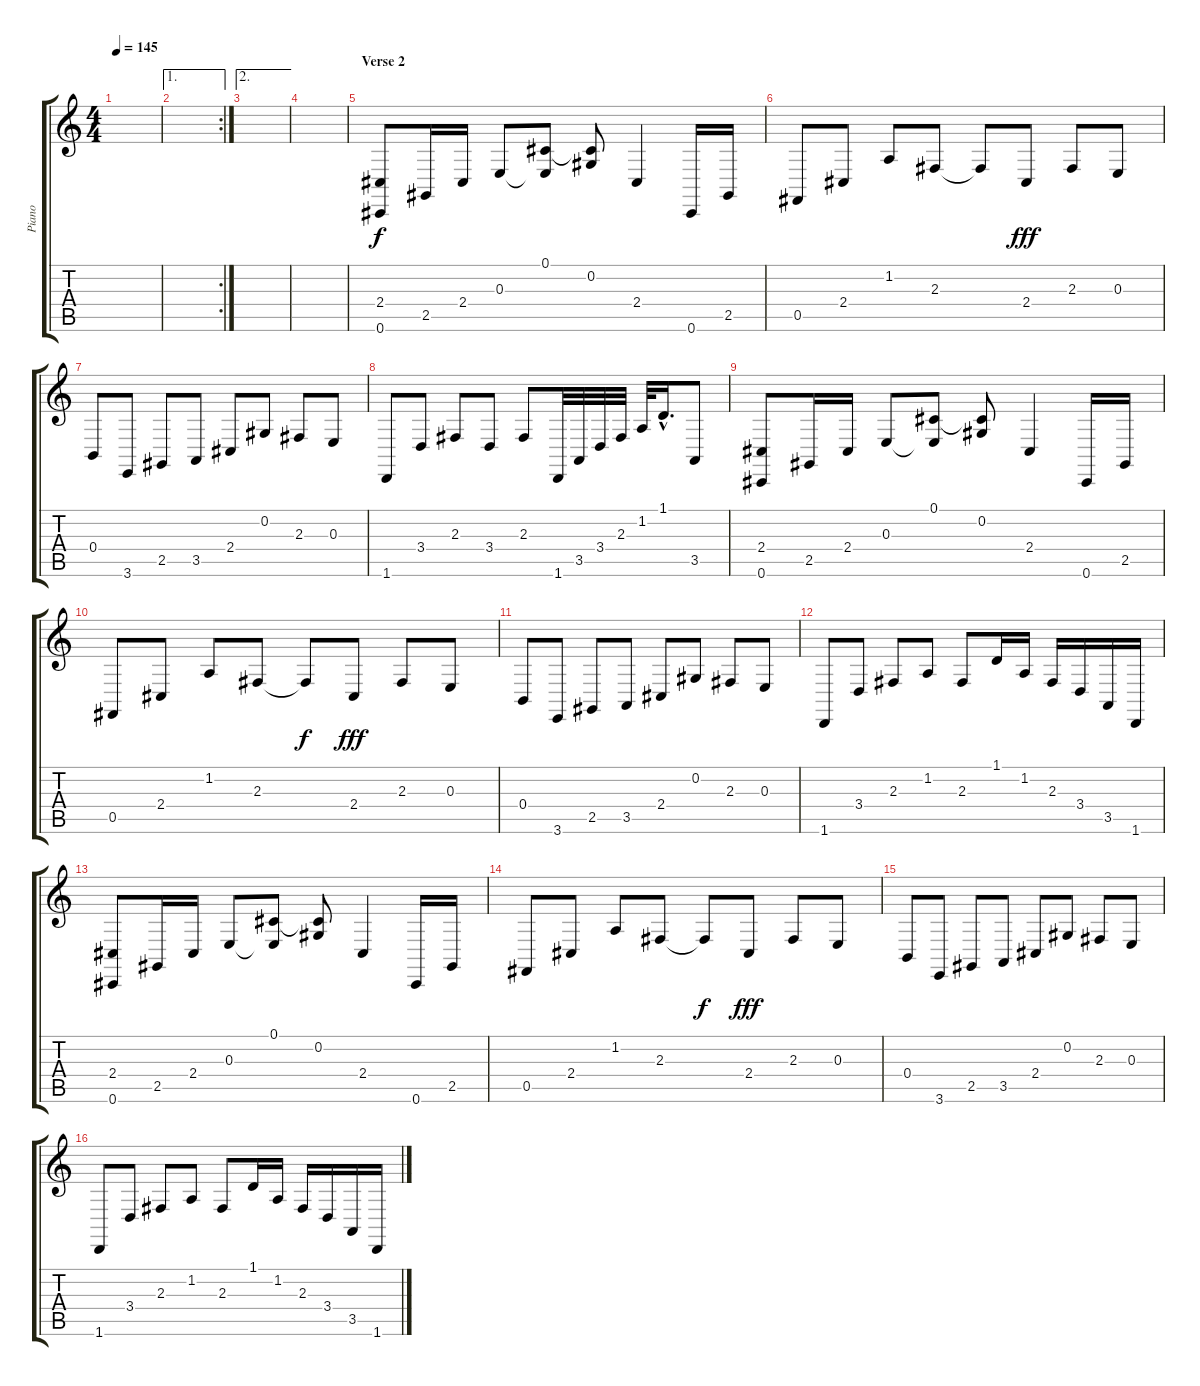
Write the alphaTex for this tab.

\track ("Piano" "Piano") {instrument brightacousticpiano}
\staff {score tabs}
\tuning (Db4 Ab3 E3 B2 Gb2 Db2) {hide}
\ts (4 4)
\tempo 145
\clef g2
\ks c
|
\ae 1
\rc 2
|
\ae 2
|
|
\section ("" "Verse 2")
(2.4 0.6).8 2.5.16 2.4.16 0.3.8 (0.1 0.3{t}).8 (0.1{t} 0.2).8 2.4.4 0.6.16 2.5.16 |
0.5.8 2.4.8 1.2.8 2.3.8 2.3{t}.8{dy f} 2.4.8{dy fff} 2.3.8 0.3.8 |
0.4.8 3.6.8 2.5.8 3.5.8 2.4.8 0.2.8 2.3.8 0.3.8 |
1.6.8 3.4.8 2.3.8 3.4.8 2.3.8 1.6.32 3.5.32 3.4.32 2.3.32 1.2.32 1.1{hac}.16{d} 3.5.8 |
(2.4 0.6).8 2.5.16 2.4.16 0.3.8 (0.1 0.3{t}).8 (0.1{t} 0.2).8 2.4.4 0.6.16 2.5.16 |
0.5.8 2.4.8 1.2.8 2.3.8 2.3{t}.8{dy f} 2.4.8{dy fff} 2.3.8 0.3.8 |
0.4.8 3.6.8 2.5.8 3.5.8 2.4.8 0.2.8 2.3.8 0.3.8 |
1.6.8 3.4.8 2.3.8 1.2.8 2.3.8 1.1.16 1.2.16 2.3.16 3.4.16 3.5.16 1.6.16 |
(2.4 0.6).8 2.5.16 2.4.16 0.3.8 (0.1 0.3{t}).8 (0.1{t} 0.2).8 2.4.4 0.6.16 2.5.16 |
0.5.8 2.4.8 1.2.8 2.3.8 2.3{t}.8{dy f} 2.4.8{dy fff} 2.3.8 0.3.8 |
0.4.8 3.6.8 2.5.8 3.5.8 2.4.8 0.2.8 2.3.8 0.3.8 |
1.6.8 3.4.8 2.3.8 1.2.8 2.3.8 1.1.16 1.2.16 2.3.16 3.4.16 3.5.16 1.6.16
